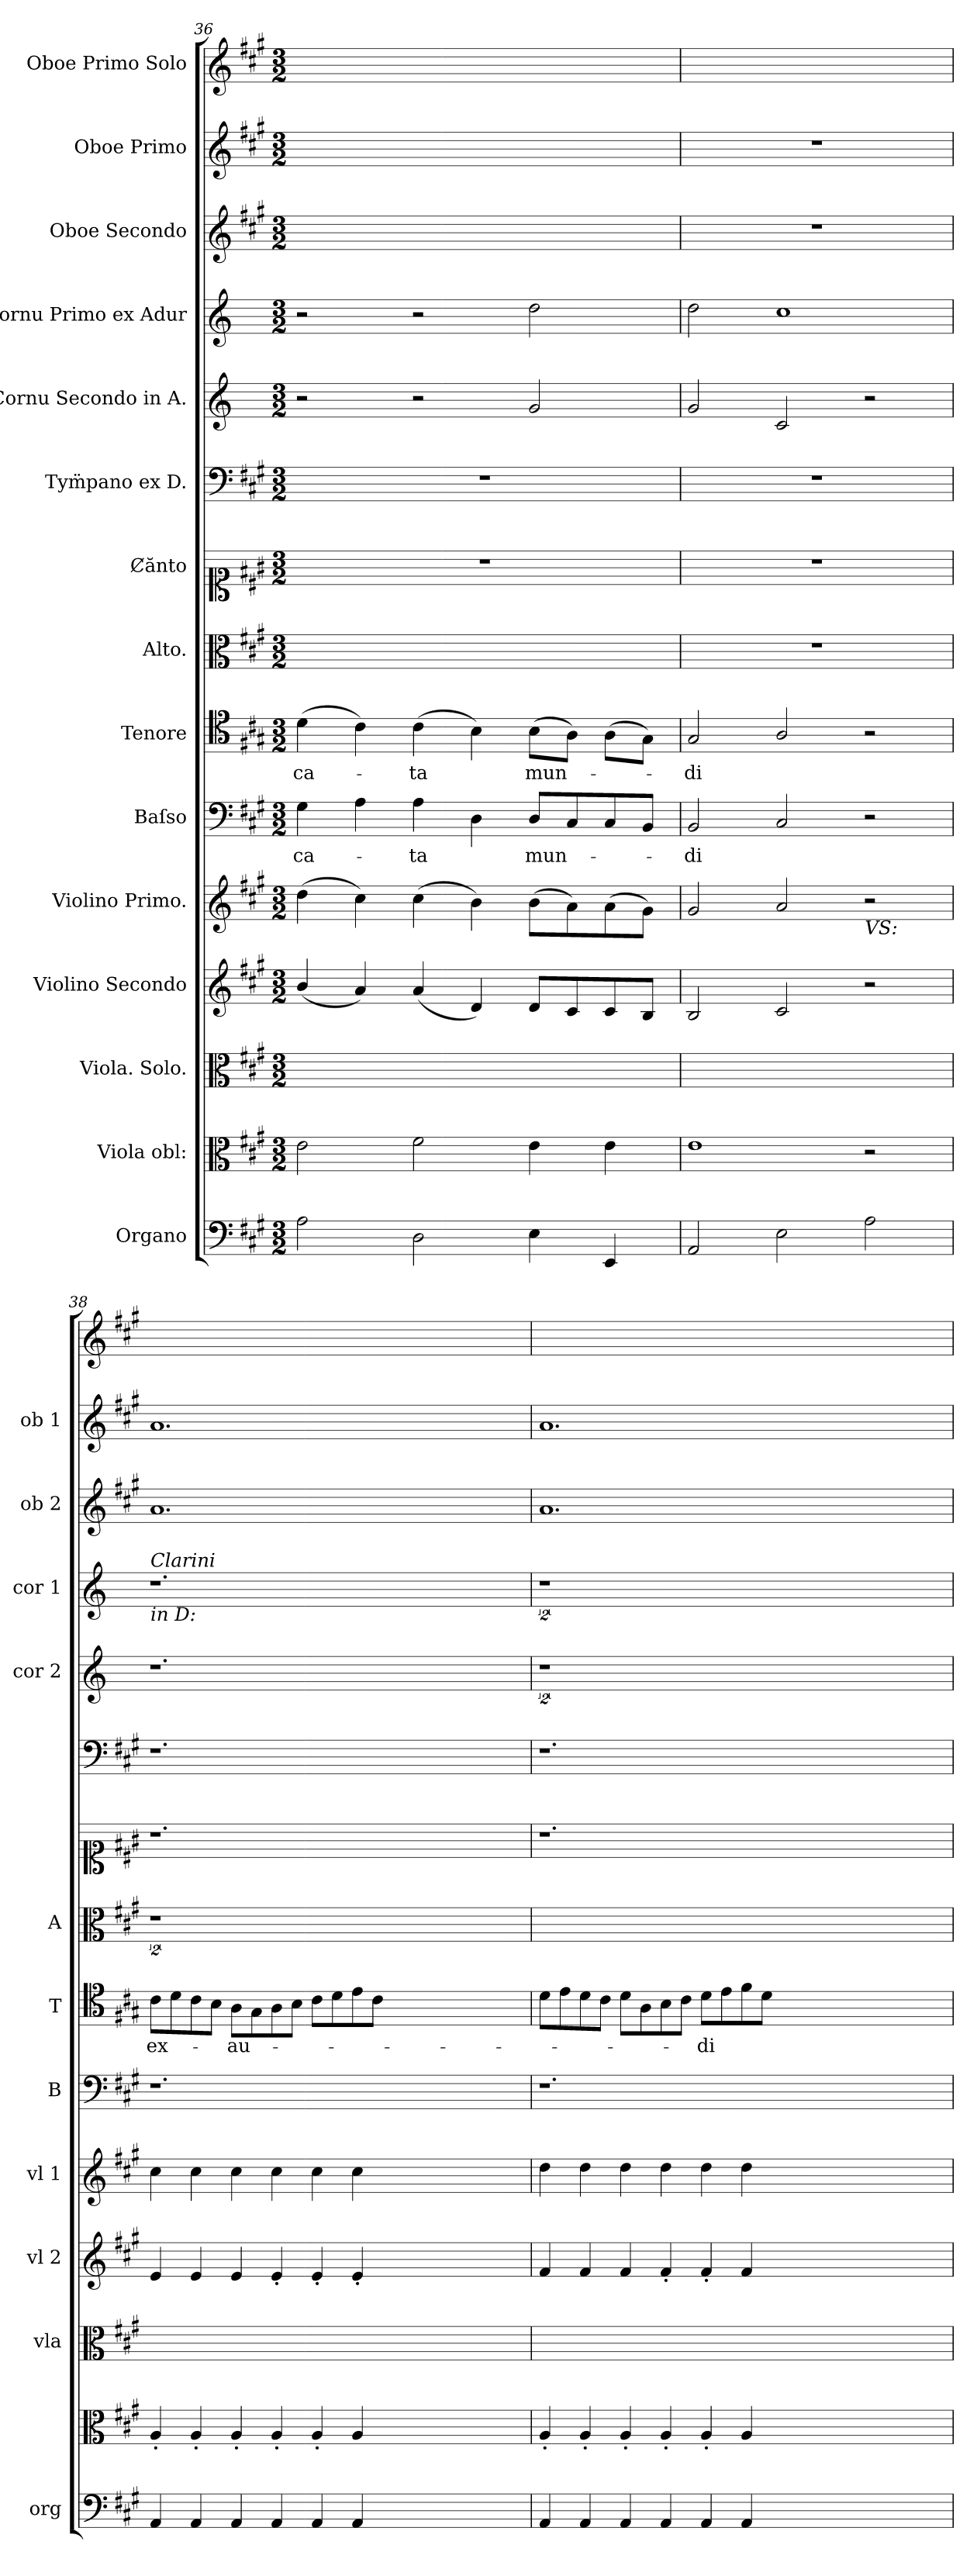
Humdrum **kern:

**kern	**kern	**kern	**kern	**dynam	**kern	**dynam	**kern	**text	**kern	**text	**kern	**kern	**kern	**kern	**kern	**kern	**dynam	**kern	**dynam	**kern
*part15	*part14	*part13	*part12	*part12	*part11	*part11	*part10	*part10	*part9	*part9	*part8	*part7	*part6	*part5	*part4	*part3	*part3	*part2	*part2	*part1
*staff15	*staff14	*staff13	*staff12	*staff12	*staff11	*staff11	*staff10	*staff10	*staff9	*staff9	*staff8	*staff7	*staff6	*staff5	*staff4	*staff3	*staff3	*staff2	*staff2	*staff1
*I"Organo	*I"Viola obl:	*I"Viola. Solo.	*I"Violino Secondo	*	*I"Violino Primo.	*	*I"Baſso	*	*I"Tenore	*	*I"Alto.	*I"Ȼănto	*I"Tym̈pano ex D.	*I"Cornu Secondo in A.	*I"Cornu Primo ex Adur	*I"Oboe Secondo	*	*I"Oboe Primo	*	*I"Oboe Primo Solo
*I'org	*	*I'vla	*I'vl 2	*	*I'vl 1	*	*I'B	*	*I'T	*	*I'A	*	*	*I'cor 2	*I'cor 1	*I'ob 2	*	*I'ob 1	*	*
*clefF4	*clefC3	*clefC3	*clefG2	*	*clefG2	*	*clefF4	*	*clefC4	*	*clefC3	*clefC1	*clefF4	*clefG2	*clefG2	*clefG2	*	*clefG2	*	*clefG2
*	*	*	*	*	*	*	*	*	*	*	*	*	*	*ITrd2c3	*ITrd2c3	*	*	*	*	*
*k[f#c#g#]	*k[f#c#g#]	*k[f#c#g#]	*k[f#c#g#]	*	*k[f#c#g#]	*	*k[f#c#g#]	*	*k[f#c#g#]	*	*k[f#c#g#]	*k[f#c#g#]	*k[f#c#g#]	*k[f#c#g#]	*k[f#c#g#]	*k[f#c#g#]	*	*k[f#c#g#]	*	*k[f#c#g#]
*A:	*A:	*A:	*A:	*	*A:	*	*A:	*	*A:	*	*A:	*A:	*A:	*A:	*A:	*A:	*	*A:	*	*A:
*M3/2	*M3/2	*M3/2	*M3/2	*	*M3/2	*	*M3/2	*	*M3/2	*	*M3/2	*M3/2	*M3/2	*M3/2	*M3/2	*M3/2	*	*M3/2	*	*M3/2
=36	=36	=36	=36	=36	=36	=36	=36	=36	=36	=36	=36	=36	=36	=36	=36	=36	=36	=36	=36	=36
2A\	2e\	1.ryy	(4b/	.	(4dd\	.	4G#\	-ca-	(4d\	-ca-	1.ryy	1.r	1.r	2r	2r	1.ryy	.	1.ryy	.	1.ryy
.	.	.	4a/)	.	4cc#\)	.	4A\	.	4c#\)	.	.	.	.	.	.	.	.	.	.	.
2D\	2f#\	.	(4a/	.	(4cc#\	.	4A\	-ta	(4c#\	-ta	.	.	.	2r	2r	.	.	.	.	.
.	.	.	4d/)	.	4b\)	.	4D\	.	4B\)	.	.	.	.	.	.	.	.	.	.	.
4E\	4e\	.	8d/L	.	(8b\L	.	8D/L	mun-	(8B\L	mun-	.	.	.	2e/	2b\	.	.	.	.	.
.	.	.	8c#/	.	8a\)	.	8C#/	.	8A\J)	.	.	.	.	.	.	.	.	.	.	.
4EE/	4e\	.	8c#/	.	(8a\	.	8C#/	.	(8A\L	.	.	.	.	.	.	.	.	.	.	.
.	.	.	8B/J	.	8g#\J)	.	8BB/J	.	8G#\J)	.	.	.	.	.	.	.	.	.	.	.
=37	=37	=37	=37	=37	=37	=37	=37	=37	=37	=37	=37	=37	=37	=37	=37	=37	=37	=37	=37	=37
2AA/	1e	1.ryy	2B/	.	2g#/	.	2BB/	-di	2G#/	-di	1.r	1.r	1.r	2e/	2b\	1.r	.	1.r	.	1.ryy
2E\	.	.	2c#/	.	2a/	.	2C#/	.	2A/	.	.	.	.	2A/	1a	.	.	.	.	.
!	!	!	!	!	!LO:TX:b:i:t=VS&colon;	!	!	!	!	!	!	!	!	!	!	!	!	!	!	!
2A\	2r	.	2r	.	2r	.	2r	.	2r	.	.	.	.	2r	.	.	.	.	.	.
=38	=38	=38	=38	=38	=38	=38	=38	=38	=38	=38	=38	=38	=38	=38	=38	=38	=38	=38	=38	=38
!	!	!	!	!	!	!	!	!	!	!	!	!	!	!	!LO:TX:a:i:t=Clarini	!	!	!	!	!
!	!	!	!	!	!	!	!	!	!	!	!	!	!	!	!LO:TX:b:i:t=in D&colon;	!	!	!	!	!
!	!	!	!	!LO:DY:b	!	!LO:DY:b	!	!	!	!	!	!	!	!	!	!	!LO:DY:b	!	!LO:DY:b	!
4AA/	4A'/	1.ryy	4e/	po	4cc#\	po	1.r	.	8c#\L	ex-	2%9r	1.r	1.r	1.r	1.r	1.a	po	1.a	po.	1.ryy
.	.	.	.	.	.	.	.	.	8d\	.	.	.	.	.	.	.	.	.	.	.
4AA/	4A'/	.	4e/	.	4cc#\	.	.	.	8c#\	.	.	.	.	.	.	.	.	.	.	.
.	.	.	.	.	.	.	.	.	8B\J	.	.	.	.	.	.	.	.	.	.	.
4AA/	4A'/	.	4e/	.	4cc#\	.	.	.	8A\L	-au-	.	.	.	.	.	.	.	.	.	.
.	.	.	.	.	.	.	.	.	8G#\	.	.	.	.	.	.	.	.	.	.	.
4AA/	4A'/	.	4e'/	.	4cc#\	.	.	.	8A\	.	.	.	.	.	.	.	.	.	.	.
.	.	.	.	.	.	.	.	.	8B\J	.	.	.	.	.	.	.	.	.	.	.
4AA/	4A'/	.	4e'/	.	4cc#\	.	.	.	8c#\L	.	.	.	.	.	.	.	.	.	.	.
.	.	.	.	.	.	.	.	.	8d\	.	.	.	.	.	.	.	.	.	.	.
4AA/	4A/	.	4e'/	.	4cc#\	.	.	.	8e\	.	.	.	.	.	.	.	.	.	.	.
.	.	.	.	.	.	.	.	.	8c#\J	.	.	.	.	.	.	.	.	.	.	.
0.ryy	0.ryy	0.ryy	0.ryy	.	0.ryy	.	0.ryy	.	0.ryy	.	.	0.ryy	0.ryy	0.ryy	0.ryy	0.ryy	.	0.ryy	.	0.ryy
=39	=39	=39	=39	=39	=39	=39	=39	=39	=39	=39	=39	=39	=39	=39	=39	=39	=39	=39	=39	=39
4AA/	4A'/	1.ryy	4f#/	.	4dd\	.	1.r	.	8d\L	.	00ryy	1.r	1.r	2%9r	2%9r	1.a	.	1.a	.	1.ryy
.	.	.	.	.	.	.	.	.	8e\	.	.	.	.	.	.	.	.	.	.	.
4AA/	4A'/	.	4f#/	.	4dd\	.	.	.	8d\	.	.	.	.	.	.	.	.	.	.	.
.	.	.	.	.	.	.	.	.	8c#\J	.	.	.	.	.	.	.	.	.	.	.
4AA/	4A'/	.	4f#/	.	4dd\	.	.	.	8d\L	.	.	.	.	.	.	.	.	.	.	.
.	.	.	.	.	.	.	.	.	8A\	.	.	.	.	.	.	.	.	.	.	.
4AA/	4A'/	.	4f#'/	.	4dd\	.	.	.	8B\	.	.	.	.	.	.	.	.	.	.	.
.	.	.	.	.	.	.	.	.	8c#\J	.	.	.	.	.	.	.	.	.	.	.
4AA/	4A'/	.	4f#'/	.	4dd\	.	.	.	8d\L	-di	.	.	.	.	.	.	.	.	.	.
.	.	.	.	.	.	.	.	.	8e\	.	.	.	.	.	.	.	.	.	.	.
4AA/	4A/	.	4f#/	.	4dd\	.	.	.	8f#\	.	.	.	.	.	.	.	.	.	.	.
.	.	.	.	.	.	.	.	.	8d\J	.	.	.	.	.	.	.	.	.	.	.
0.ryy	0.ryy	0.ryy	0.ryy	.	0.ryy	.	0.ryy	.	0.ryy	.	.	0.ryy	0.ryy	.	.	0.ryy	.	0.ryy	.	0.ryy
.	.	.	.	.	.	.	.	.	.	.	2ryy	.	.	.	.	.	.	.	.	.
=	=	=	=	=	=	=	=	=	=	=	=	=	=	=	=	=	=	=	=	=
*-	*-	*-	*-	*-	*-	*-	*-	*-	*-	*-	*-	*-	*-	*-	*-	*-	*-	*-	*-	*-
